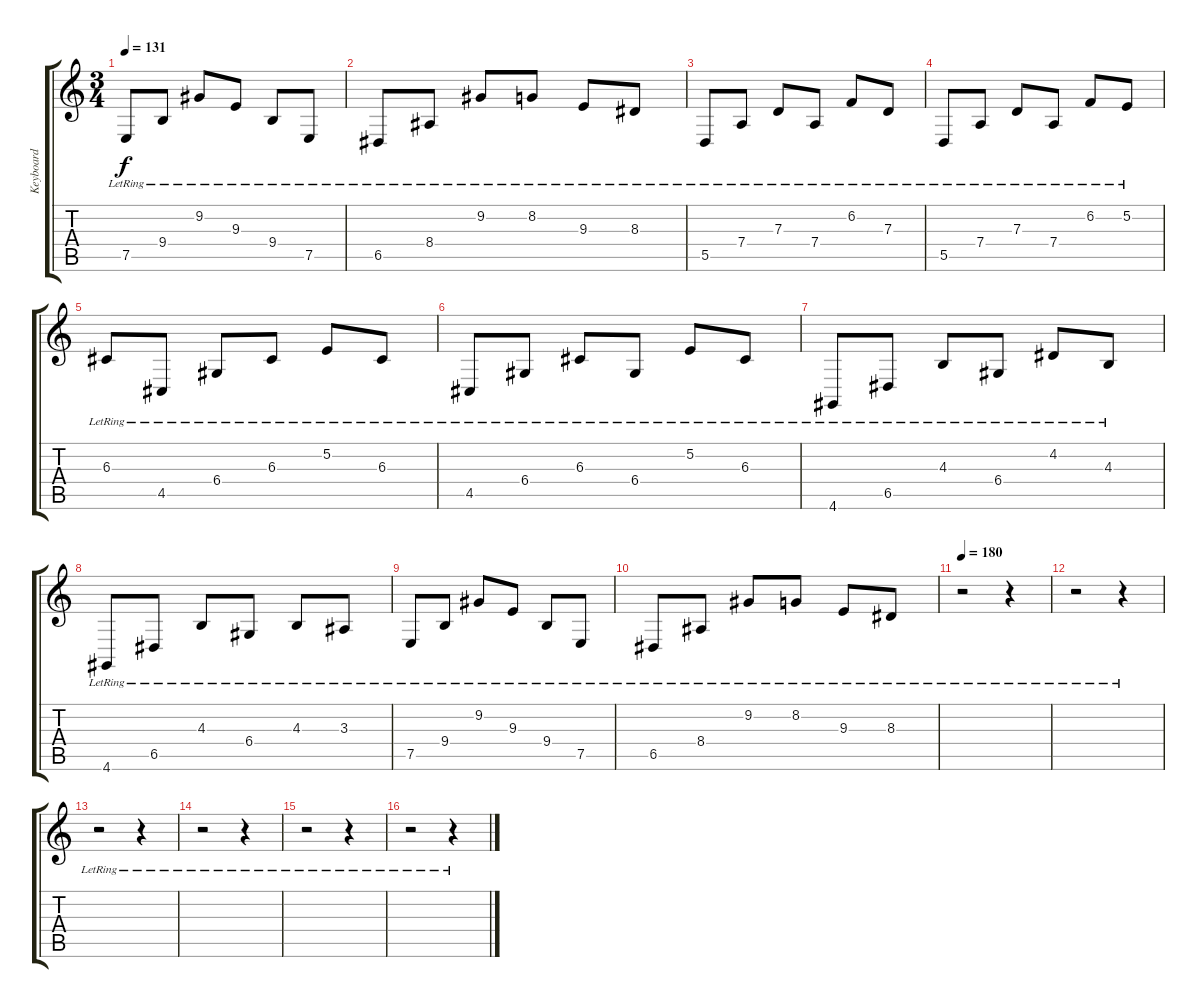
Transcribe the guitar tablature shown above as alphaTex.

\track ("Keyboard" "Keyboard") {instrument acousticgrandpiano}
\staff {score tabs}
\tuning (E4 B3 G3 D3 A2 E2) {hide}
\ts (3 4)
\tempo 131
\clef g2
\ks c
7.5{lr}.8{dy f} 9.4{lr}.8 9.2{lr}.8 9.3{lr}.8 9.4{lr}.8 7.5{lr}.8 |
6.5{lr}.8 8.4{lr}.8 9.2{lr}.8 8.2{lr}.8 9.3{lr}.8 8.3{lr}.8 |
5.5{lr}.8 7.4{lr}.8 7.3{lr}.8 7.4{lr}.8 6.2{lr}.8 7.3{lr}.8 |
5.5{lr}.8 7.4{lr}.8 7.3{lr}.8 7.4{lr}.8 6.2{lr}.8 5.2{lr}.8 |
6.3{lr}.8 4.5{lr}.8 6.4{lr}.8 6.3{lr}.8 5.2{lr}.8 6.3{lr}.8 |
4.5{lr}.8 6.4{lr}.8 6.3{lr}.8 6.4{lr}.8 5.2{lr}.8 6.3{lr}.8 |
4.6{lr}.8 6.5{lr}.8 4.3{lr}.8 6.4{lr}.8 4.2{lr}.8 4.3{lr}.8 |
4.6{lr}.8 6.5{lr}.8 4.3{lr}.8 6.4{lr}.8 4.3{lr}.8 3.3{lr}.8 |
7.5{lr}.8 9.4{lr}.8 9.2{lr}.8 9.3{lr}.8 9.4{lr}.8 7.5{lr}.8 |
6.5{lr}.8 8.4{lr}.8 9.2{lr}.8 8.2{lr}.8 9.3{lr}.8 8.3{lr}.8 |
\tempo 180
r.2 r.4 |
r.2 r.4 |
r.2 r.4 |
r.2 r.4 |
r.2 r.4 |
r.2 r.4
